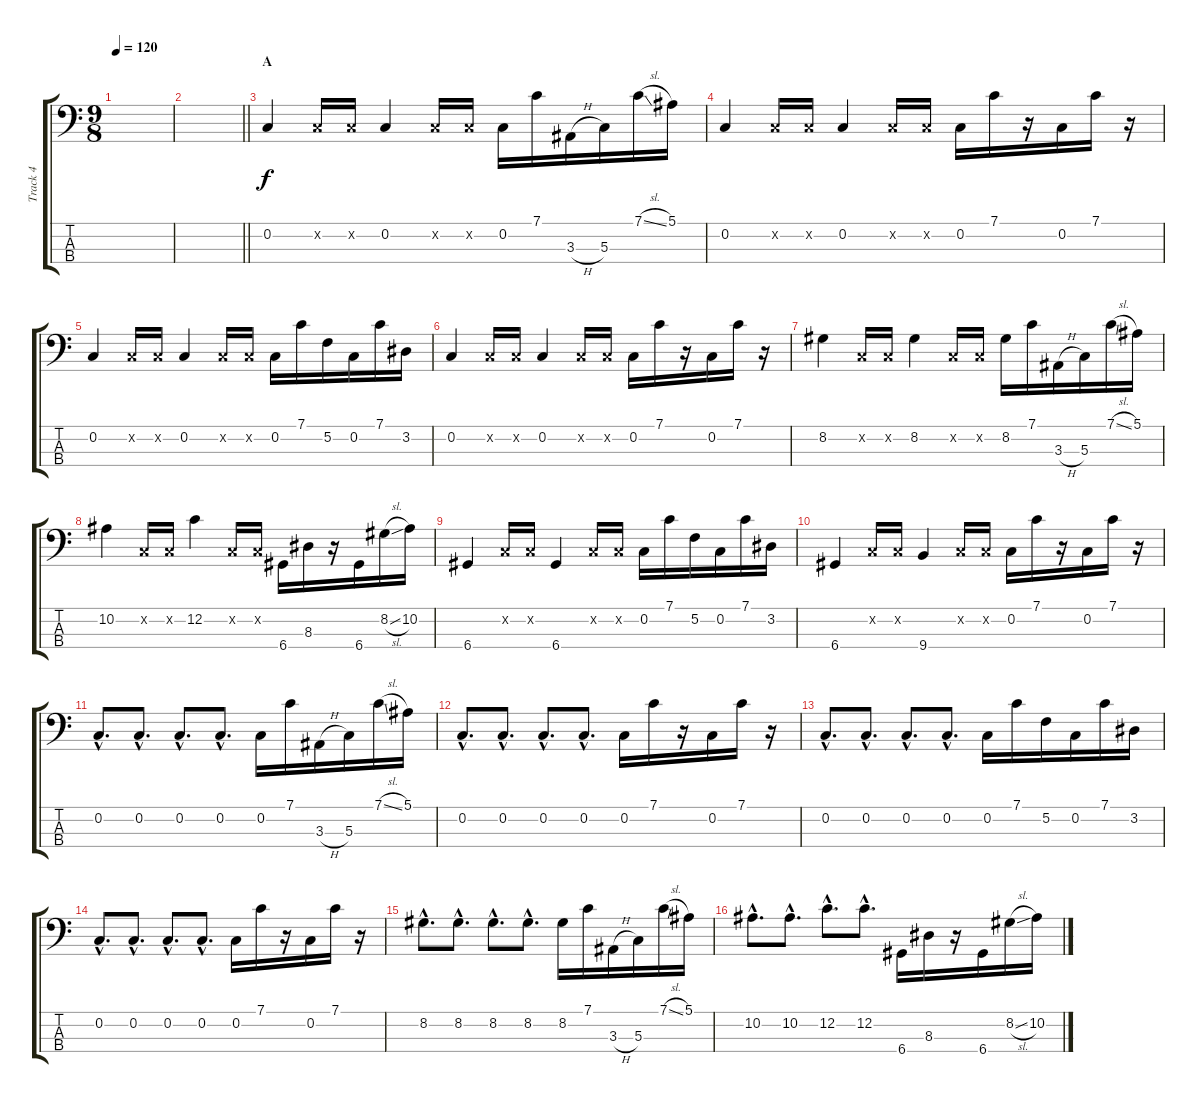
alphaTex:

\track ("Track 4" "Track 4") {instrument electricbassfinger}
\staff {score tabs}
\tuning (F2 C2 G1 D1) {hide}
\ts (9 8)
\tempo 120
\clef f4
\ks c
|
\barLineRight lightlight
|
\section ("" "A")
0.2.4 0.2{x}.16 0.2{x}.16 0.2.4 0.2{x}.16 0.2{x}.16 0.2.16 7.1.16 3.3{h}.16 5.3.16 7.1{sl}.16 5.1.16 |
0.2.4 0.2{x}.16 0.2{x}.16 0.2.4 0.2{x}.16 0.2{x}.16 0.2.16 7.1.16 r.16 0.2.16 7.1.16 r.16 |
0.2.4 0.2{x}.16 0.2{x}.16 0.2.4 0.2{x}.16 0.2{x}.16 0.2.16 7.1.16 5.2.16 0.2.16 7.1.16 3.2.16 |
0.2.4 0.2{x}.16 0.2{x}.16 0.2.4 0.2{x}.16 0.2{x}.16 0.2.16 7.1.16 r.16 0.2.16 7.1.16 r.16 |
8.2.4 0.2{x}.16 0.2{x}.16 8.2.4 0.2{x}.16 0.2{x}.16 8.2.16 7.1.16 3.3{h}.16 5.3.16 7.1{sl}.16 5.1.16 |
10.2.4 0.2{x}.16 0.2{x}.16 12.2.4 0.2{x}.16 0.2{x}.16 6.4.16 8.3.16 r.16 6.4.16 8.2{sl}.16 10.2.16 |
6.4.4 0.2{x}.16 0.2{x}.16 6.4.4 0.2{x}.16 0.2{x}.16 0.2.16 7.1.16 5.2.16 0.2.16 7.1.16 3.2.16 |
6.4.4 0.2{x}.16 0.2{x}.16 9.4.4 0.2{x}.16 0.2{x}.16 0.2.16 7.1.16 r.16 0.2.16 7.1.16 r.16 |
0.2{hac}.8{d} 0.2{hac}.8{d} 0.2{hac}.8{d} 0.2{hac}.8{d} 0.2.16 7.1.16 3.3{h}.16 5.3.16 7.1{sl}.16 5.1.16 |
0.2{hac}.8{d} 0.2{hac}.8{d} 0.2{hac}.8{d} 0.2{hac}.8{d} 0.2.16 7.1.16 r.16 0.2.16 7.1.16 r.16 |
0.2{hac}.8{d} 0.2{hac}.8{d} 0.2{hac}.8{d} 0.2{hac}.8{d} 0.2.16 7.1.16 5.2.16 0.2.16 7.1.16 3.2.16 |
0.2{hac}.8{d} 0.2{hac}.8{d} 0.2{hac}.8{d} 0.2{hac}.8{d} 0.2.16 7.1.16 r.16 0.2.16 7.1.16 r.16 |
8.2{hac}.8{d} 8.2{hac}.8{d} 8.2{hac}.8{d} 8.2{hac}.8{d} 8.2.16 7.1.16 3.3{h}.16 5.3.16 7.1{sl}.16 5.1.16 |
10.2{hac}.8{d} 10.2{hac}.8{d} 12.2{hac}.8{d} 12.2{hac}.8{d} 6.4.16 8.3.16 r.16 6.4.16 8.2{sl}.16 10.2.16
